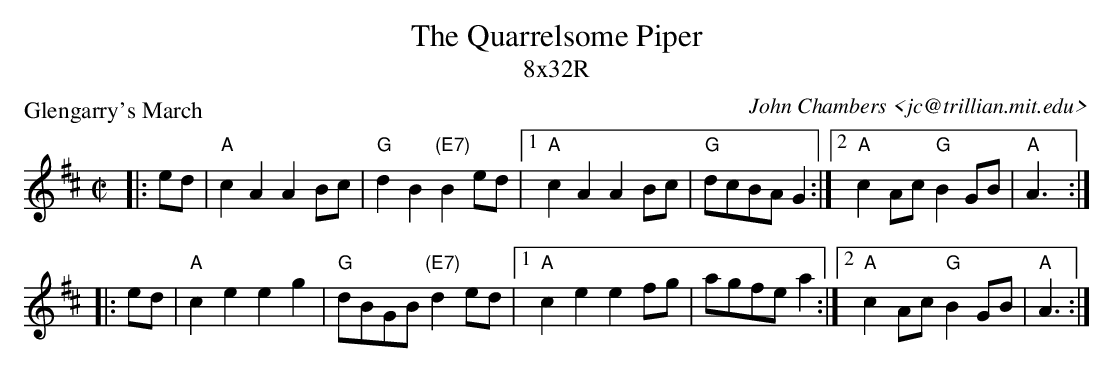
X:1
T: The Quarrelsome Piper
T: 8x32R
P: Glengarry's March
C: John Chambers <jc@trillian.mit.edu>
M: C|
L: 1/8
K: AMix
|: ed | "A"c2A2 A2Bc | "G"d2B2 "(E7)"B2ed |1 "A"c2A2 A2Bc | "G"dcBA G2 :|2 "A"c2Ac "G"B2GB | "A"A3 :|
|: ed | "A"c2e2 e2g2 | "G"dBGB "(E7)"d2ed |1 "A"c2e2 e2fg | agfe a2 :|2 "A"c2Ac "G"B2GB | "A"A3 :|
